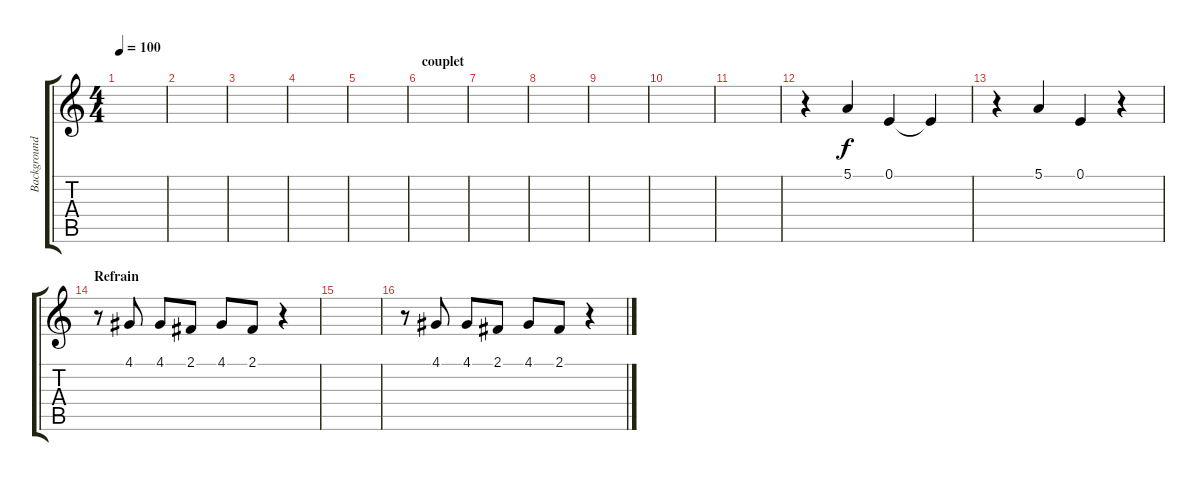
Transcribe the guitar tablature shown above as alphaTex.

\track ("Background vocals" "Background") {instrument synthbrass1}
\staff {score tabs}
\tuning (E4 B3 G3 D3 A2 E2) {hide}
\ts (4 4)
\tempo 100
\clef g2
\ks c
|
|
|
|
|
\section ("" "couplet")
|
|
|
|
|
|
r.4 5.1.4 0.1.4 0.1{t}.4 |
r.4 5.1.4 0.1.4 r.4 |
\section ("" "Refrain")
r.8 4.1.8 4.1.8 2.1.8 4.1.8 2.1.8 r.4 |
|
r.8 4.1.8 4.1.8 2.1.8 4.1.8 2.1.8 r.4
